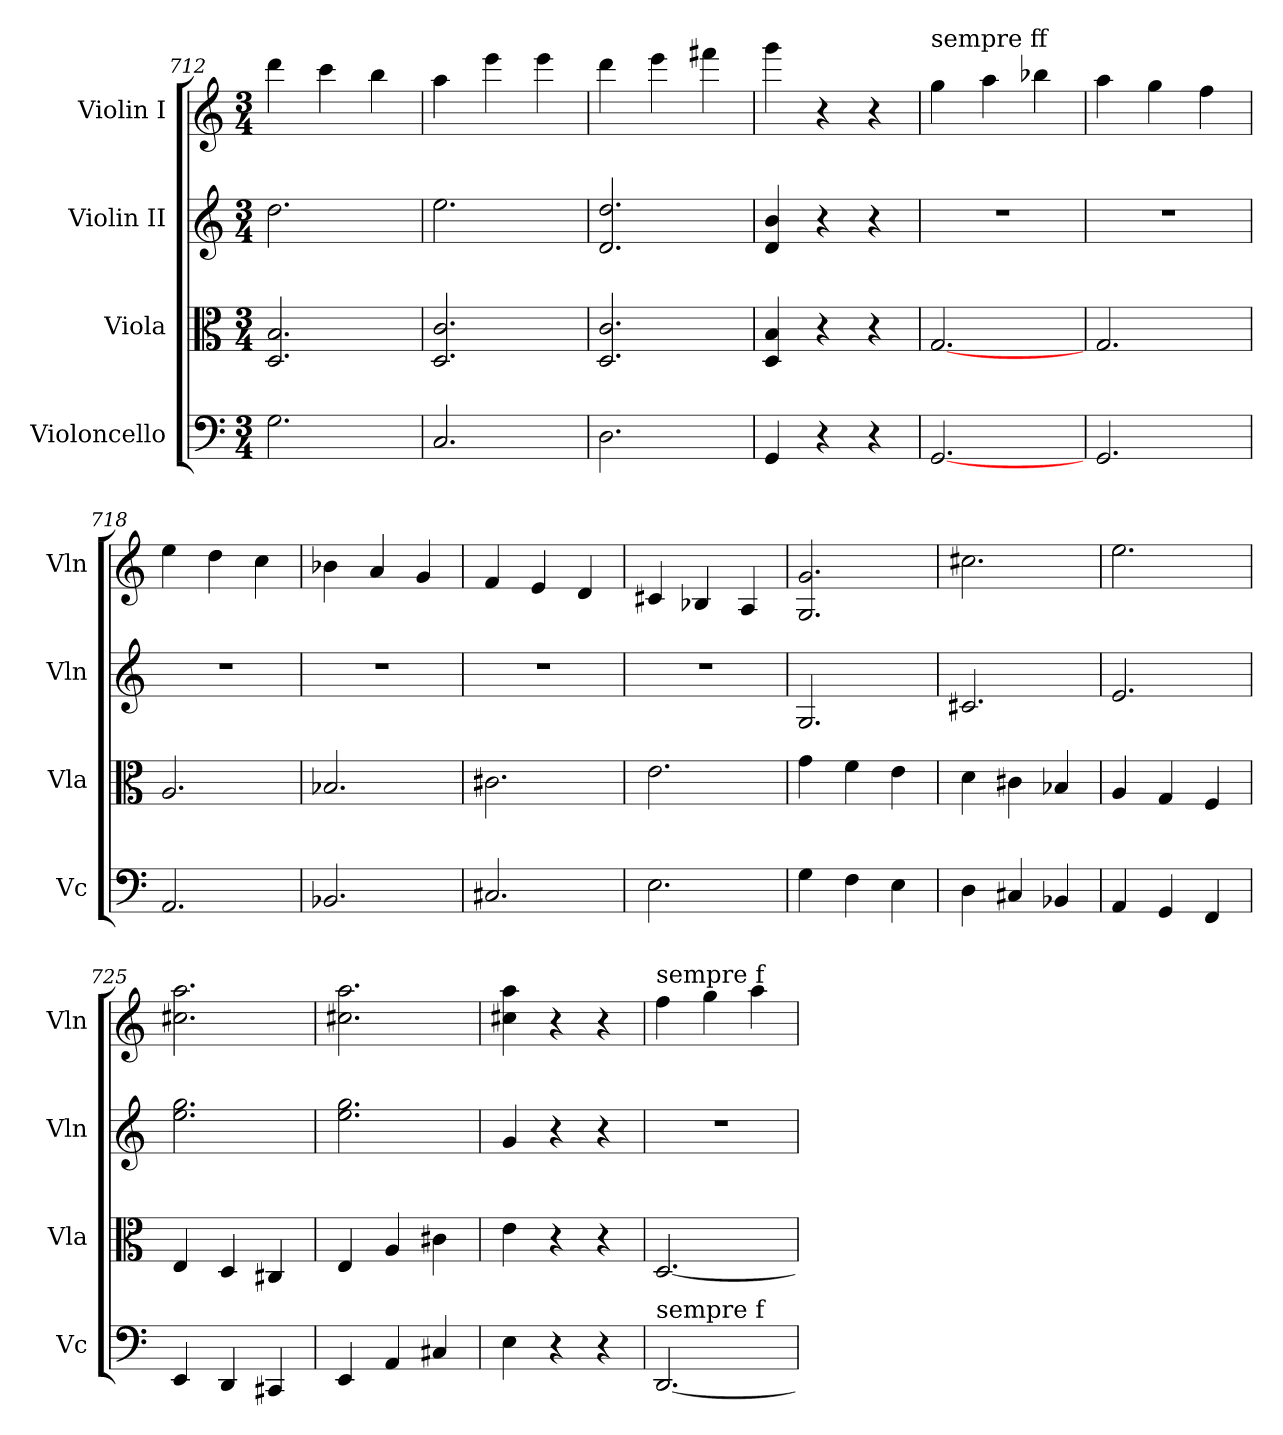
**kern	**kern	**kern	**kern
*part4	*part3	*part2	*part1
*staff4	*staff3	*staff2	*staff1
*I"Violoncello	*I"Viola	*I"Violin II	*I"Violin I
*I'Vc	*I'Vla	*I'Vln	*I'Vln
*clefF4	*clefC3	*clefG2	*clefG2
*k[]	*k[]	*k[]	*k[]
*C:	*C:	*C:	*C:
*M3/4	*M3/4	*M3/4	*M3/4
=712	=712	=712	=712
2.G	2.D 2.B	2.dd	4ddd
.	.	.	4ccc
.	.	.	4bb
=713	=713	=713	=713
2.C	2.D 2.c	2.ee	4aa
.	.	.	4eee
.	.	.	4eee
=714	=714	=714	=714
2.D	2.D 2.c	2.d 2.dd	4ddd
.	.	.	4eee
.	.	.	4fff#X
=715	=715	=715	=715
4GG	4D 4B	4d 4b	4ggg
4r	4r	4r	4r
4r	4r	4r	4r
=716	=716	=716	=716
!	!	!	!LO:TX:a:t=sempre ff
[2.GG	[2.G	2.r	4gg
.	.	.	4aa
.	.	.	4bb-X
=717	=717	=717	=717
2.GG	2.G	2.r	4aa
.	.	.	4gg
.	.	.	4ff
=718	=718	=718	=718
2.AA	2.A	2.r	4ee
.	.	.	4dd
.	.	.	4cc
=719	=719	=719	=719
2.BB-X	2.B-X	2.r	4b-X
.	.	.	4a
.	.	.	4g
=720	=720	=720	=720
2.C#X	2.c#X	2.r	4f
.	.	.	4e
.	.	.	4d
=721	=721	=721	=721
2.E	2.e	2.r	4c#X
.	.	.	4B-X
.	.	.	4A
=722	=722	=722	=722
4G	4g	2.G	2.G 2.g
4F	4f	.	.
4E	4e	.	.
=723	=723	=723	=723
4D	4d	2.c#X	2.cc#X
4C#X	4c#X	.	.
4BB-X	4B-X	.	.
=724	=724	=724	=724
4AA	4A	2.e	2.ee
4GG	4G	.	.
4FF	4F	.	.
=725	=725	=725	=725
4EE	4E	2.ee 2.gg	2.cc#X 2.aa
4DD	4D	.	.
4CC#X	4C#X	.	.
=726	=726	=726	=726
4EE	4E	2.ee 2.gg	2.cc#X 2.aa
4AA	4A	.	.
4C#X	4c#X	.	.
=727	=727	=727	=727
4E	4e	4g	4cc#X 4aa
4r	4r	4r	4r
4r	4r	4r	4r
=728	=728	=728	=728
!	!	!	!LO:TX:a:t=sempre f
!LO:TX:a:t=sempre f	!	!	!
[2.DD	[2.D	2.r	4ff
.	.	.	4gg
.	.	.	4aa
=	=	=	=
*-	*-	*-	*-
